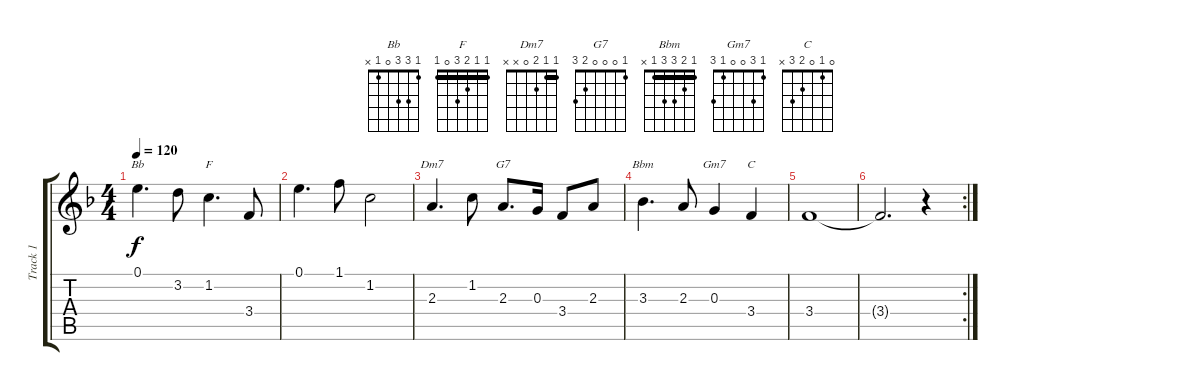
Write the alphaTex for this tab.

\track ("Track 1" "Track 1") {instrument acousticguitarsteel}
\staff {score tabs}
\tuning (E4 B3 G3 D3 A2 E2) {hide}
\chord ("Bb" 1 3 3 0 1 x)
\chord ("F" 1 1 2 3 0 1) {barre 1}
\chord ("Dm7" 1 1 2 0 x x) {barre 1}
\chord ("G7" 1 0 0 0 2 3)
\chord ("Bbm" 1 2 3 3 1 x) {barre 1}
\chord ("Gm7" 1 3 0 0 1 3)
\chord ("C" 0 1 0 2 3 x)
\ts (4 4)
\tempo 120
\clef g2
\ks f
0.1.4{d ch "Bb" dy f} 3.2.8 1.2.4{d ch "F"} 3.4.8 |
0.1.4{d} 1.1.8 1.2.2 |
2.3.4{d ch "Dm7"} 1.2.8 2.3.8{d ch "G7"} 0.3.16 3.4.8 2.3.8 |
3.3.4{d ch "Bbm"} 2.3.8 0.3.4{ch "Gm7"} 3.4.4{ch "C"} |
3.4.1 |
\rc 2
3.4{t}.2{d} r.4
